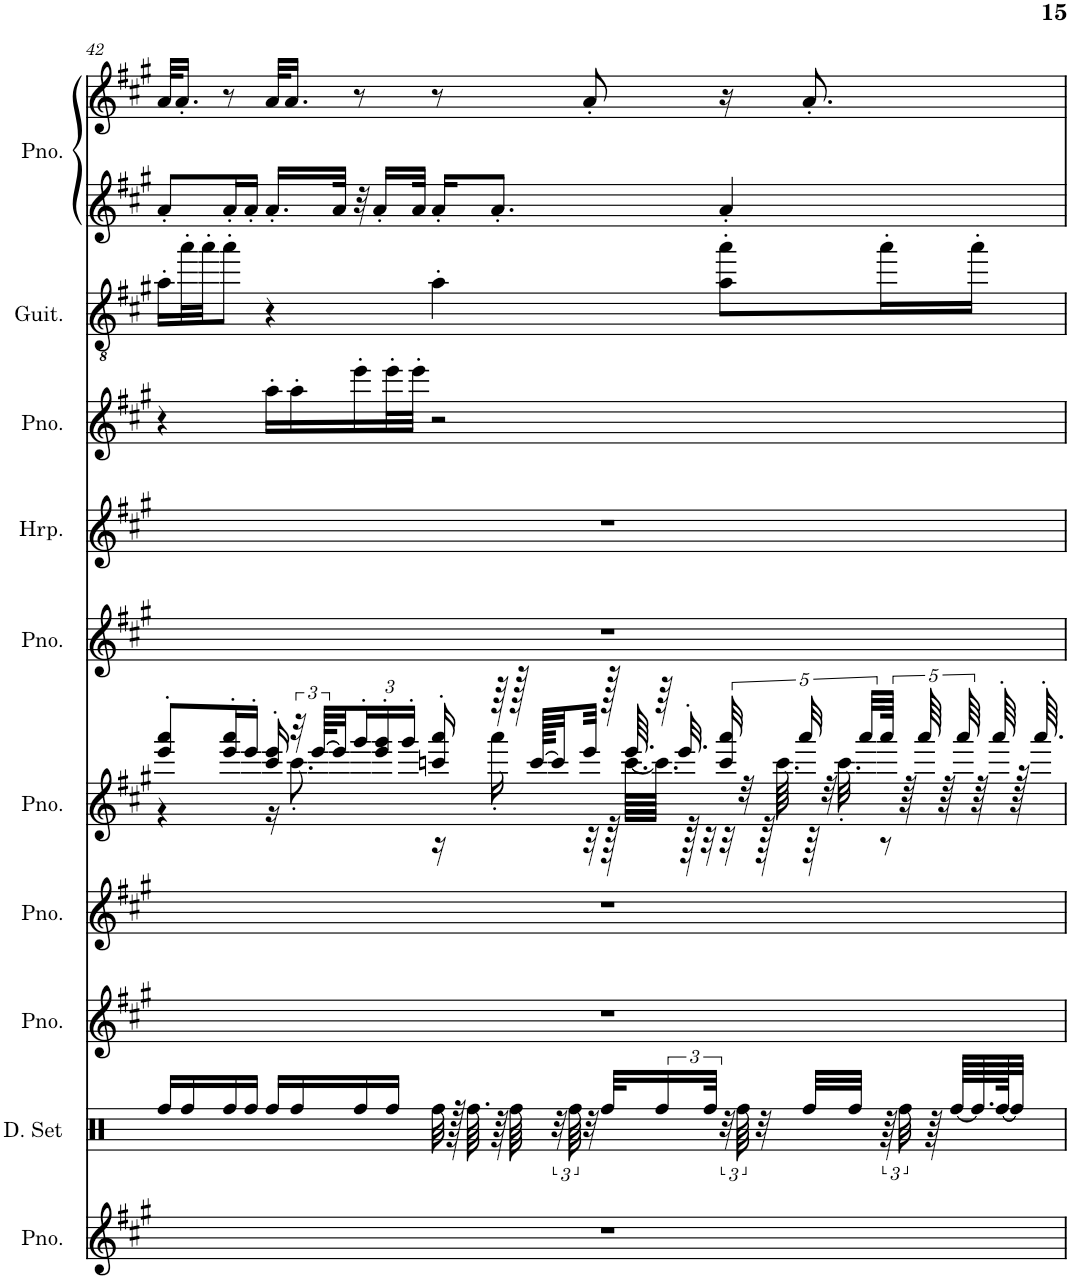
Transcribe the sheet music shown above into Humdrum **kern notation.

**kern	**kern	**kern	**kern	**kern	**kern	**kern	**kern	**kern	**kern	**kern
*part10	*part9	*part8	*part7	*part6	*part5	*part4	*part3	*part2	*part1	*part1
*staff11	*staff10	*staff9	*staff8	*staff7	*staff6	*staff5	*staff4	*staff3	*staff2	*staff1
*I"Piano	*I"Drumset	*I"Piano	*I"Piano	*I"Piano	*I"Piano	*I"Harp	*I"Piano	*I"Classical Guitar	*I"Piano	*
*I'Pno.	*I'D. Set	*I'Pno.	*I'Pno.	*I'Pno.	*I'Pno.	*I'Hrp.	*I'Pno.	*I'Guit.	*I'Pno.	*
!!LO:PB:g=z
*clefG2	*clefX	*clefG2	*clefG2	*clefG2	*clefG2	*clefG2	*clefG2	*clefGv2	*clefG2	*clefG2
*k[f#c#g#]	*k[]	*k[f#c#g#]	*k[f#c#g#]	*k[f#c#g#]	*k[f#c#g#]	*k[f#c#g#]	*k[f#c#g#]	*k[f#c#g#]	*k[f#c#g#]	*k[f#c#g#]
*M4/4	*M4/4	*M4/4	*M4/4	*M4/4	*M4/4	*M4/4	*M4/4	*M4/4	*M4/4	*M4/4
=42	=42	=42	=42	=42	=42	=42	=42	=42	=42	=42
*	*	*	*	*^	*	*	*	*	*	*
1r	16Rff/LL	1r	1r	8eee/' 8aaa/'L	4r	1r	1r	4r	16a'\LL	8a'/L	32a/KLL
.	.	.	.	.	.	.	.	.	.	.	16.a'/JJ
.	16Rff/	.	.	.	.	.	.	.	32aa'\L	.	.
.	.	.	.	.	.	.	.	.	32aa'\JJ	.	.
.	16Rff/	.	.	16eee/' 16aaa/'L	.	.	.	.	8aa'\J	16a'/L	8r
.	16Rff/JJ	.	.	16eee'/JJ	.	.	.	.	.	16a'/JJ	.
.	16Rff/LL	.	.	16ccc#/' 16eee/'	16r	.	.	16aa'\LL	4r	16.a'/LL	32a/KLL
.	.	.	.	.	.	.	.	.	.	.	16.a/JJ
.	16Rff/	.	.	48r	8.ccc#'\	.	.	16aa'\	.	.	.
.	.	.	.	[96eee/KLLL	.	.	.	.	.	.	.
.	.	.	.	32eee/J]	.	.	.	.	.	32a/JJk	.
*	*	*	*	*Xbrackettup	*	*	*	*	*	*	*
.	16Rff/	.	.	24ggg#'/	.	.	.	16eee'\	.	32r	8r
.	.	.	.	.	.	.	.	.	.	16a'/LL	.
.	.	.	.	24eee/' 24ggg#/'	.	.	.	.	.	.	.
.	16Rff/JJ	.	.	.	.	.	.	32eee'\L	.	.	.
.	.	.	.	24ggg#'/JJ	.	.	.	.	.	.	.
.	.	.	.	.	.	.	.	32eee'\JJJ	.	32a/JJk	.
.	32Rff\	.	.	16cccn/' 16aaa/'	16r	.	.	2r	4a'\	16a'/KL	8r
.	128r	.	.	.	.	.	.	.	.	.	.
.	64.Rff\	.	.	.	.	.	.	.	.	.	.
.	64r	.	.	64r	16aaa'\	.	.	.	.	8.a'/J	.
.	64Rff\	.	.	128r	.	.	.	.	.	.	.
.	.	.	.	[128ccc/KKLLL	.	.	.	.	.	.	.
.	48r	.	.	32ccc/]	.	.	.	.	.	.	.
.	96Rff\	.	.	.	.	.	.	.	.	.	.
.	32r	.	.	32eee/JJJ	32r	.	.	.	.	.	8a'/
.	32Rff/KLL	.	.	128r	128r	.	.	.	.	.	.
.	.	.	.	64.eee/	[64.ccc\LLLL	.	.	.	.	.	.
.	24Rff/	.	.	64r	64.ccc\JJJJ]	.	.	.	.	.	.
.	.	.	.	32.eee'/	.	.	.	.	.	.	.
.	.	.	.	.	128r	.	.	.	.	.	.
.	.	.	.	.	32r	.	.	.	.	.	.
.	48Rff/JJk	.	.	.	.	.	.	.	.	.	.
*	*	*	*	*brackettup	*	*	*	*	*	*	*
.	48r	.	.	40ccc/ 40aaa/	32r	.	.	.	8a\' 8aa\'L	4a'/	16r
.	96Rff\	.	.	.	.	.	.	.	.	.	.
.	.	.	.	40r	.	.	.	.	.	.	.
.	32r	.	.	.	128r	.	.	.	.	.	.
.	.	.	.	.	64.ccc\	.	.	.	.	.	.
.	.	.	.	40aaa/	.	.	.	.	.	.	.
.	32Rff/LLL	.	.	.	64r	.	.	.	.	.	8.a'/
.	.	.	.	40r	.	.	.	.	.	.	.
.	.	.	.	.	32.ccc'\	.	.	.	.	.	.
.	32Rff/JJJ	.	.	.	.	.	.	.	.	.	.
.	.	.	.	40aaa/LLL	.	.	.	.	.	.	.
.	96r	.	.	80aaa/JJJk	8r	.	.	.	16aa'\L	.	.
.	48Rff\	.	.	.	.	.	.	.	.	.	.
.	.	.	.	80r	.	.	.	.	.	.	.
.	.	.	.	80aaa/	.	.	.	.	.	.	.
.	64r	.	.	.	.	.	.	.	.	.	.
.	.	.	.	80r	.	.	.	.	.	.	.
.	[64Rff/LLLL	.	.	.	.	.	.	.	.	.	.
.	.	.	.	80aaa/	.	.	.	.	.	.	.
.	64.Rff/]	.	.	64r	.	.	.	.	16aa'\JJ	.	.
.	.	.	.	64aaa'/	.	.	.	.	.	.	.
.	[128Rff/JK	.	.	.	.	.	.	.	.	.	.
.	32Rff/JJJ]	.	.	128r	.	.	.	.	.	.	.
.	.	.	.	64.aaa'/	.	.	.	.	.	.	.
*	*	*	*	*v	*v	*	*	*	*	*	*
=	=	=	=	=	=	=	=	=	=	=
*-	*-	*-	*-	*-	*-	*-	*-	*-	*-	*-
